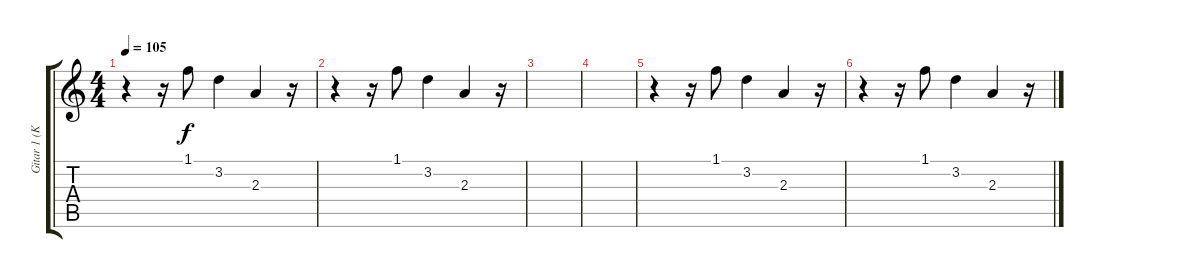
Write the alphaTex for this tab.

\track ("Gitar 1 (Kerem Özyeğen)" "Gitar 1 (K") {instrument acousticguitarsteel}
\staff {score tabs}
\tuning (E4 B3 G3 D3 A2 E2) {hide}
\ts (4 4)
\tempo 105
\clef g2
\ks c
r.4{dy f} r.16 1.1.8 3.2.4 2.3.4 r.16 |
r.4 r.16 1.1.8 3.2.4 2.3.4 r.16 |
|
|
r.4 r.16 1.1.8 3.2.4 2.3.4 r.16 |
r.4 r.16 1.1.8 3.2.4 2.3.4 r.16
